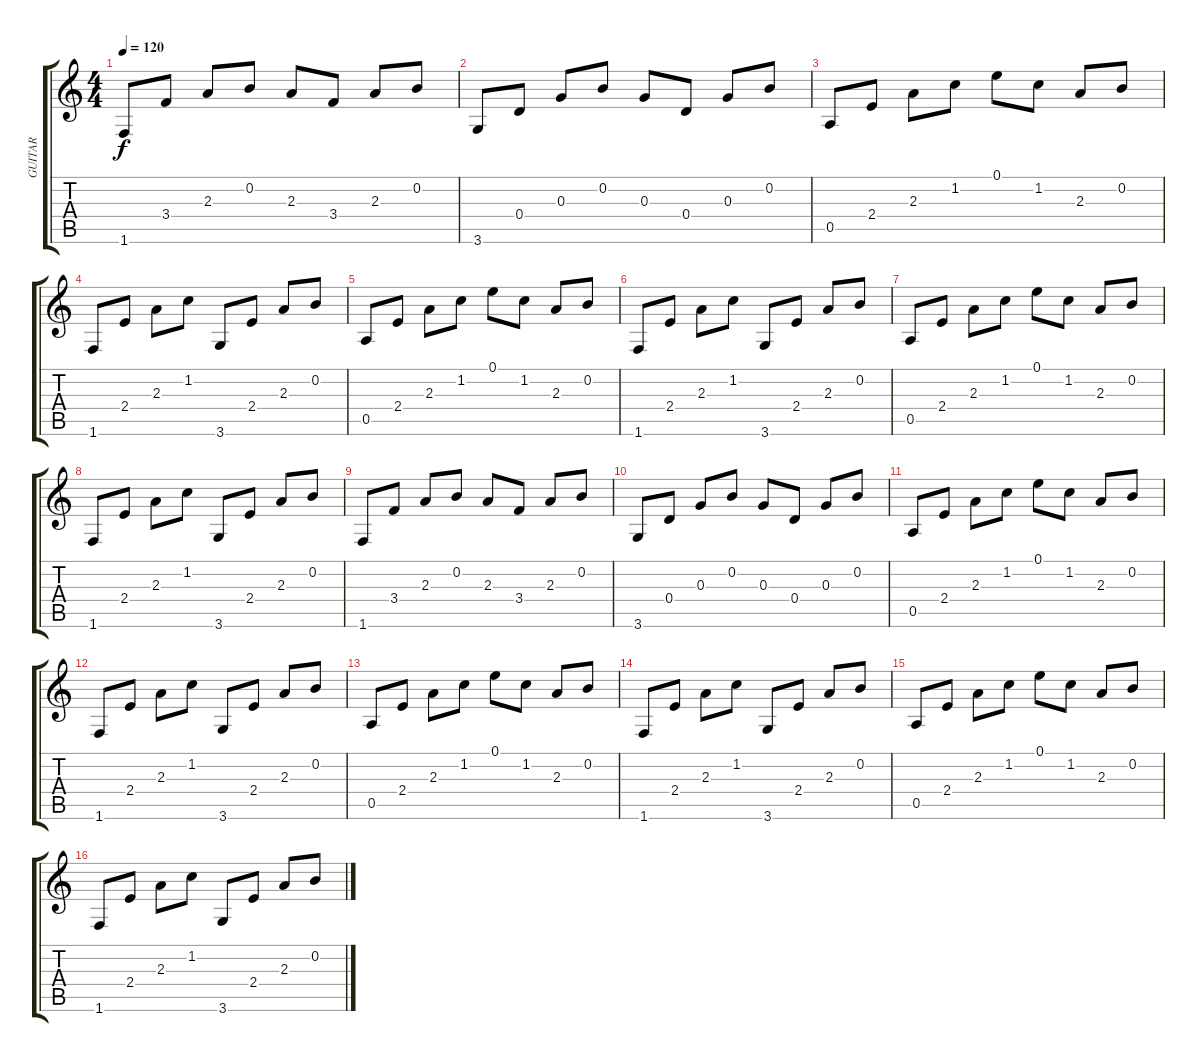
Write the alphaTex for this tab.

\track ("GUITAR" "GUITAR") {instrument acousticguitarnylon}
\staff {score tabs}
\tuning (E4 B3 G3 D3 A2 E2) {hide}
\ts (4 4)
\tempo 120
\clef g2
\ks c
1.6.8{dy f} 3.4.8 2.3.8 0.2.8 2.3.8 3.4.8 2.3.8 0.2.8 |
3.6.8 0.4.8 0.3.8 0.2.8 0.3.8 0.4.8 0.3.8 0.2.8 |
0.5.8 2.4.8 2.3.8 1.2.8 0.1.8 1.2.8 2.3.8 0.2.8 |
1.6.8 2.4.8 2.3.8 1.2.8 3.6.8 2.4.8 2.3.8 0.2.8 |
0.5.8 2.4.8 2.3.8 1.2.8 0.1.8 1.2.8 2.3.8 0.2.8 |
1.6.8 2.4.8 2.3.8 1.2.8 3.6.8 2.4.8 2.3.8 0.2.8 |
0.5.8 2.4.8 2.3.8 1.2.8 0.1.8 1.2.8 2.3.8 0.2.8 |
1.6.8 2.4.8 2.3.8 1.2.8 3.6.8 2.4.8 2.3.8 0.2.8 |
1.6.8 3.4.8 2.3.8 0.2.8 2.3.8 3.4.8 2.3.8 0.2.8 |
3.6.8 0.4.8 0.3.8 0.2.8 0.3.8 0.4.8 0.3.8 0.2.8 |
0.5.8 2.4.8 2.3.8 1.2.8 0.1.8 1.2.8 2.3.8 0.2.8 |
1.6.8 2.4.8 2.3.8 1.2.8 3.6.8 2.4.8 2.3.8 0.2.8 |
0.5.8 2.4.8 2.3.8 1.2.8 0.1.8 1.2.8 2.3.8 0.2.8 |
1.6.8 2.4.8 2.3.8 1.2.8 3.6.8 2.4.8 2.3.8 0.2.8 |
0.5.8 2.4.8 2.3.8 1.2.8 0.1.8 1.2.8 2.3.8 0.2.8 |
1.6.8 2.4.8 2.3.8 1.2.8 3.6.8 2.4.8 2.3.8 0.2.8
